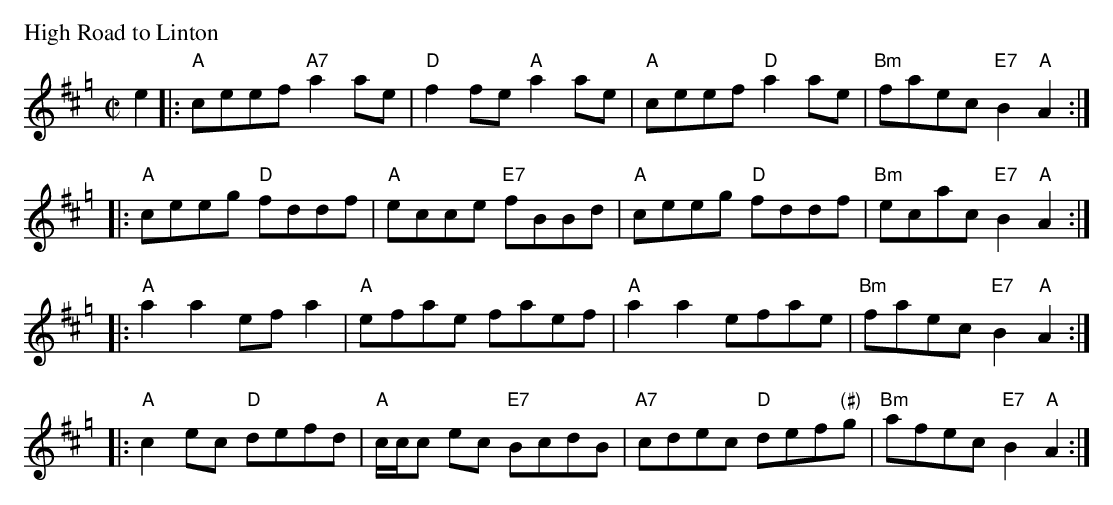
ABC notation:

X:1
P: High Road to Linton
M: C|
L: 1/8
K: AMix=g
e2 \
|: "A"ceef "A7"a2ae | "D"f2fe "A"a2ae | "A"ceef "D"a2ae | "Bm"faec "E7"B2"A"A2 :|
|: "A"ceeg "D"fddf | "A"ecce "E7"fBBd | "A"ceeg "D"fddf | "Bm"ecac "E7"B2"A"A2 :|
|: "A"a2a2 efa2 | "A"efae faef | "A"a2a2 efae | "Bm"faec "E7"B2"A"A2 :|
|: "A"c2ec "D"defd | "A"c/c/c ec "E7"BcdB | "A7"cdec "D"def"(#)"g | "Bm"afec "E7"B2"A"A2 :|
